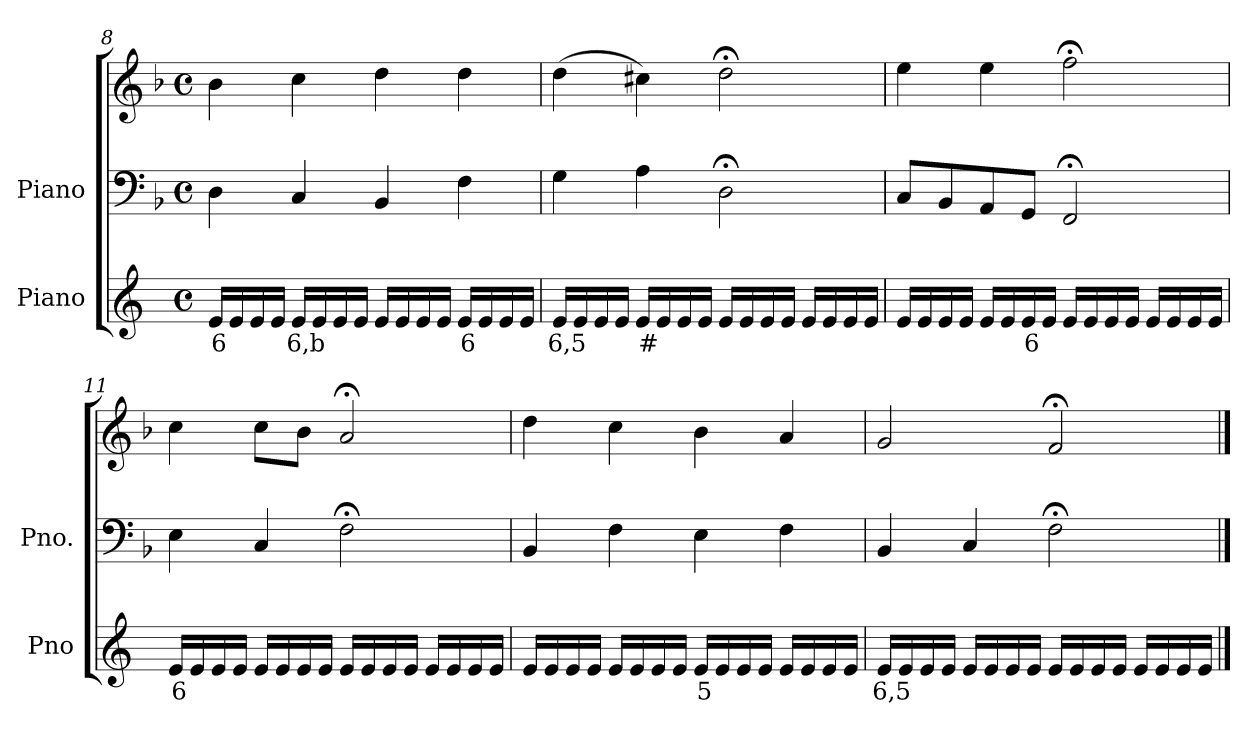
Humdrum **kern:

**kern	**text	**kern	**kern
*part2	*part2	*part1	*part1
*staff3	*staff3	*staff2	*staff1
*I"Piano	*	*I"Piano	*
*I'Pno	*	*I'Pno.	*
*clefG2	*	*clefF4	*clefG2
*k[]	*	*k[b-]	*k[b-]
*M4/4	*	*M4/4	*M4/4
*met(c)	*	*met(c)	*met(c)
=8	=8	=8	=8
!	!LO:LY:b	!	!
16e/LL	6	4D\	4b-\
16e/	.	.	.
16e/	.	.	.
16e/JJ	.	.	.
!	!LO:LY:b	!	!
16e/LL	6,b	4C/	4cc\
16e/	.	.	.
16e/	.	.	.
16e/JJ	.	.	.
16e/LL	.	4BB-/	4dd\
16e/	.	.	.
16e/	.	.	.
16e/JJ	.	.	.
!	!LO:LY:b	!	!
16e/LL	6	4F\	4dd\
16e/	.	.	.
16e/	.	.	.
16e/JJ	.	.	.
=9	=9	=9	=9
!	!LO:LY:b	!	!
16e/LL	6,5	4G\	(>4dd\
16e/	.	.	.
16e/	.	.	.
16e/JJ	.	.	.
!	!LO:LY:b	!	!
16e/LL	#	4A\	4cc#X\)
16e/	.	.	.
16e/	.	.	.
16e/JJ	.	.	.
16e/LL	.	2D;<\	2dd;<\
16e/	.	.	.
16e/	.	.	.
16e/JJ	.	.	.
16e/LL	.	.	.
16e/	.	.	.
16e/	.	.	.
16e/JJ	.	.	.
=10	=10	=10	=10
16e/LL	.	8C/L	4ee\
16e/	.	.	.
!	!LO:LY:b	!	!
16e/	_	8BB-/	.
16e/JJ	.	.	.
16e/LL	.	8AA/	4ee\
16e/	.	.	.
!	!LO:LY:b	!	!
16e/	6	8GG/J	.
16e/JJ	.	.	.
16e/LL	.	2FF;</	2ff;<\
16e/	.	.	.
16e/	.	.	.
16e/JJ	.	.	.
16e/LL	.	.	.
16e/	.	.	.
16e/	.	.	.
16e/JJ	.	.	.
=11	=11	=11	=11
!	!LO:LY:b	!	!
16e/LL	6	4E\	4cc\
16e/	.	.	.
16e/	.	.	.
16e/JJ	.	.	.
16e/LL	.	4C/	8cc\L
16e/	.	.	.
16e/	.	.	8b-\J
16e/JJ	.	.	.
16e/LL	.	2F;<\	2a;</
16e/	.	.	.
16e/	.	.	.
16e/JJ	.	.	.
16e/LL	.	.	.
16e/	.	.	.
16e/	.	.	.
16e/JJ	.	.	.
=12	=12	=12	=12
16e/LL	.	4BB-/	4dd\
16e/	.	.	.
16e/	.	.	.
16e/JJ	.	.	.
16e/LL	.	4F\	4cc\
16e/	.	.	.
16e/	.	.	.
16e/JJ	.	.	.
!	!LO:LY:b	!	!
16e/LL	5	4E\	4b-\
16e/	.	.	.
16e/	.	.	.
16e/JJ	.	.	.
16e/LL	.	4F\	4a/
16e/	.	.	.
16e/	.	.	.
16e/JJ	.	.	.
=13	=13	=13	=13
!	!LO:LY:b	!	!
16e/LL	6,5	4BB-/	2g/
16e/	.	.	.
16e/	.	.	.
16e/JJ	.	.	.
16e/LL	.	4C/	.
16e/	.	.	.
16e/	.	.	.
16e/JJ	.	.	.
16e/LL	.	2F;<\	2f;</
16e/	.	.	.
16e/	.	.	.
16e/JJ	.	.	.
16e/LL	.	.	.
16e/	.	.	.
16e/	.	.	.
16e/JJ	.	.	.
==	==	==	==
*-	*-	*-	*-
